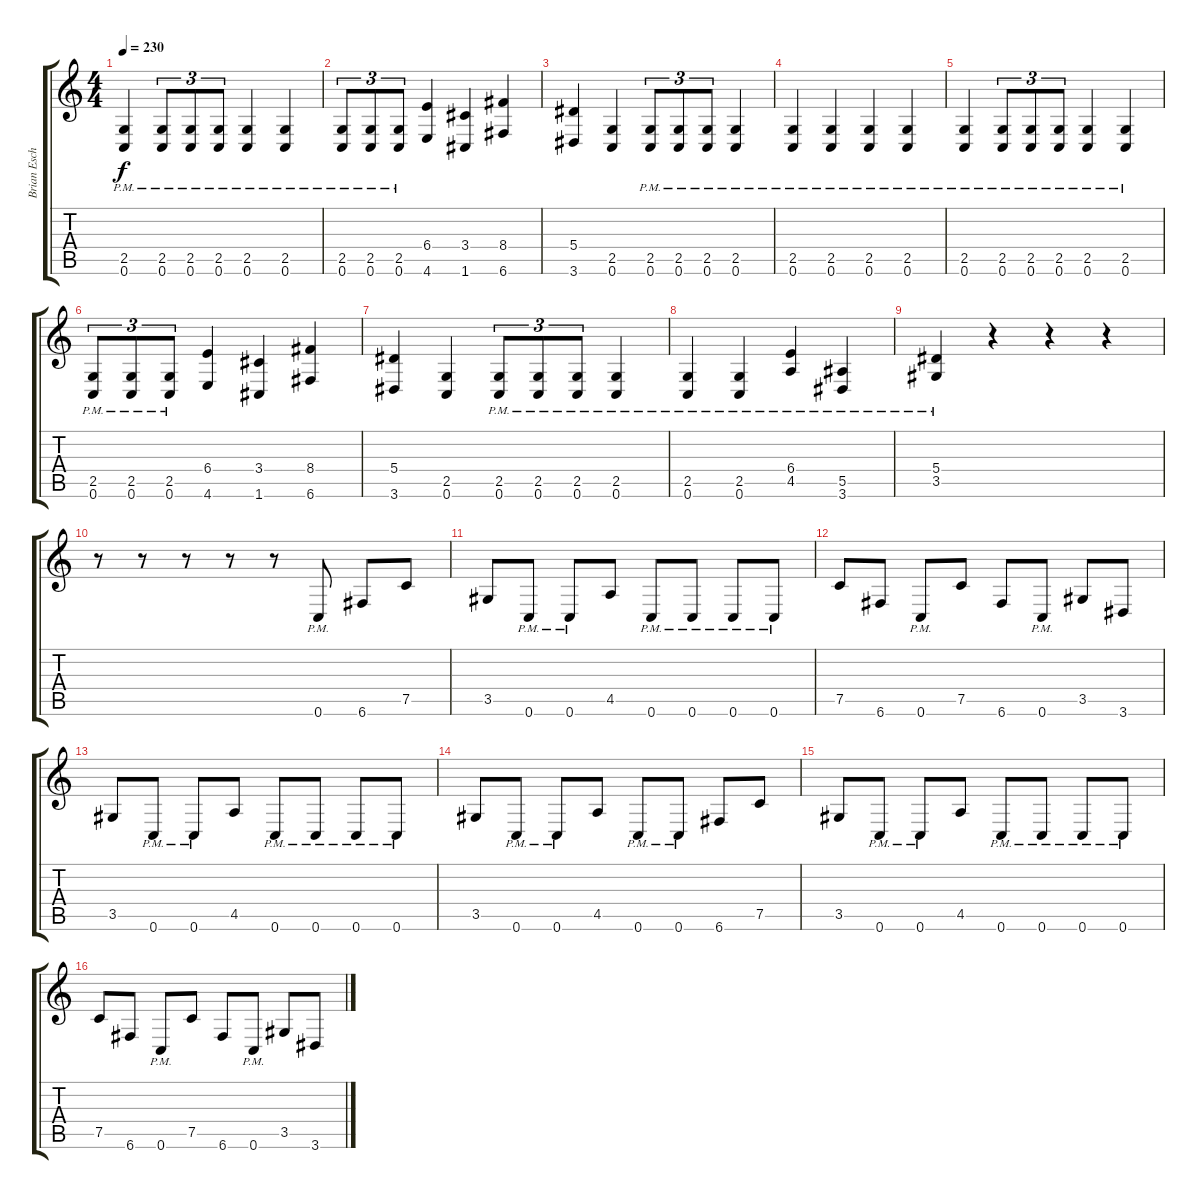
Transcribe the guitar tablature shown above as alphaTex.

\track ("Brian Eschbach" "Brian Esch") {instrument distortionguitar}
\staff {score tabs}
\tuning (C4 G3 Eb3 Bb2 F2 C2) {hide}
\ts (4 4)
\tempo 230
\clef g2
\ks c
(2.5{pm} 0.6{pm}).4{dy f} (2.5{pm} 0.6{pm}).8{tu (3 2)} (2.5{pm} 0.6{pm}).8{tu (3 2)} (2.5{pm} 0.6{pm}).8{tu (3 2)} (2.5{pm} 0.6{pm}).4 (2.5{pm} 0.6{pm}).4 |
(2.5{pm} 0.6{pm}).8{tu (3 2)} (2.5{pm} 0.6{pm}).8{tu (3 2)} (2.5{pm} 0.6{pm}).8{tu (3 2)} (6.4 4.6).4 (3.4 1.6).4 (8.4 6.6).4 |
(5.4 3.6).4 (2.5 0.6).4 (2.5{pm} 0.6{pm}).8{tu (3 2)} (2.5{pm} 0.6{pm}).8{tu (3 2)} (2.5{pm} 0.6{pm}).8{tu (3 2)} (2.5{pm} 0.6{pm}).4 |
(2.5{pm} 0.6{pm}).4 (2.5{pm} 0.6{pm}).4 (2.5{pm} 0.6{pm}).4 (2.5{pm} 0.6{pm}).4 |
(2.5{pm} 0.6{pm}).4 (2.5{pm} 0.6{pm}).8{tu (3 2)} (2.5{pm} 0.6{pm}).8{tu (3 2)} (2.5{pm} 0.6{pm}).8{tu (3 2)} (2.5{pm} 0.6{pm}).4 (2.5{pm} 0.6{pm}).4 |
(2.5{pm} 0.6{pm}).8{tu (3 2)} (2.5{pm} 0.6{pm}).8{tu (3 2)} (2.5{pm} 0.6{pm}).8{tu (3 2)} (6.4 4.6).4 (3.4 1.6).4 (8.4 6.6).4 |
(5.4 3.6).4 (2.5 0.6).4 (2.5{pm} 0.6{pm}).8{tu (3 2)} (2.5{pm} 0.6{pm}).8{tu (3 2)} (2.5{pm} 0.6{pm}).8{tu (3 2)} (2.5{pm} 0.6{pm}).4 |
(2.5{pm} 0.6{pm}).4 (2.5{pm} 0.6{pm}).4 (6.4{pm} 4.5{pm}).4 (5.5{pm} 3.6{pm}).4 |
(5.4{pm} 3.5{pm}).4 r.4 r.4 r.4 |
r.8 r.8 r.8 r.8 r.8 0.6{pm}.8 6.6.8 7.5.8 |
3.5.8 0.6{pm}.8 0.6{pm}.8 4.5.8 0.6{pm}.8 0.6{pm}.8 0.6{pm}.8 0.6{pm}.8 |
7.5.8 6.6.8 0.6{pm}.8 7.5.8 6.6.8 0.6{pm}.8 3.5.8 3.6.8 |
3.5.8 0.6{pm}.8 0.6{pm}.8 4.5.8 0.6{pm}.8 0.6{pm}.8 0.6{pm}.8 0.6{pm}.8 |
3.5.8 0.6{pm}.8 0.6{pm}.8 4.5.8 0.6{pm}.8 0.6{pm}.8 6.6.8 7.5.8 |
3.5.8 0.6{pm}.8 0.6{pm}.8 4.5.8 0.6{pm}.8 0.6{pm}.8 0.6{pm}.8 0.6{pm}.8 |
7.5.8 6.6.8 0.6{pm}.8 7.5.8 6.6.8 0.6{pm}.8 3.5.8 3.6.8
